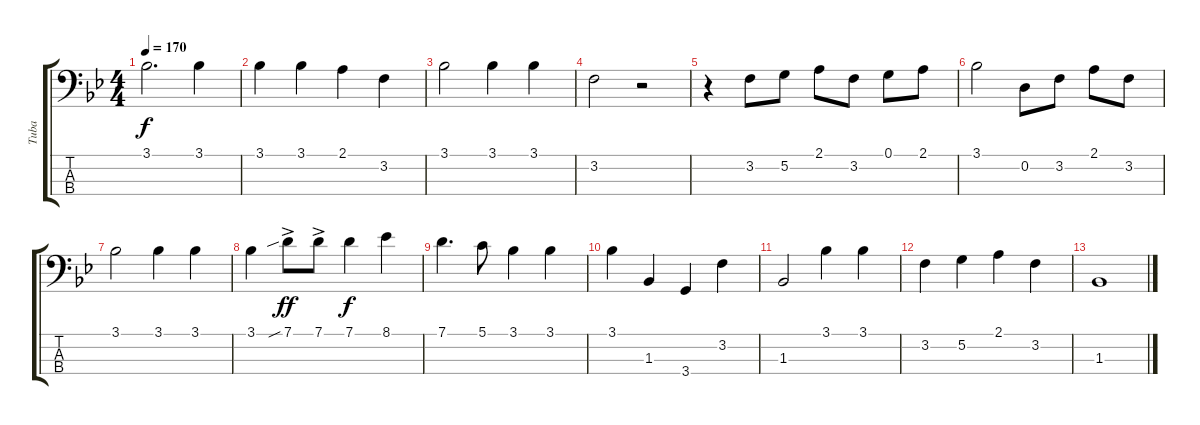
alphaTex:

\track ("Tuba" "Tuba") {instrument electricbassfinger}
\staff {score tabs}
\tuning (G2 D2 A1 E1) {hide}
\ts (4 4)
\tempo 170
\clef f4
\ks bb
3.1.2{d dy f} 3.1.4 |
3.1.4 3.1.4 2.1.4 3.2.4 |
3.1.2 3.1.4 3.1.4 |
3.2.2 r.2 |
r.4 3.2.8 5.2.8 2.1.8 3.2.8 0.1.8 2.1.8 |
3.1.2 0.2.8 3.2.8 2.1.8 3.2.8 |
3.1.2 3.1.4 3.1.4 |
3.1.4 7.1{sib ac}.8{dy ff} 7.1{ac}.8 7.1.4{dy f} 8.1.4 |
7.1.4{d} 5.1.8 3.1.4 3.1.4 |
3.1.4 1.3.4 3.4.4 3.2.4 |
1.3.2 3.1.4 3.1.4 |
3.2.4 5.2.4 2.1.4 3.2.4 |
1.3.1
